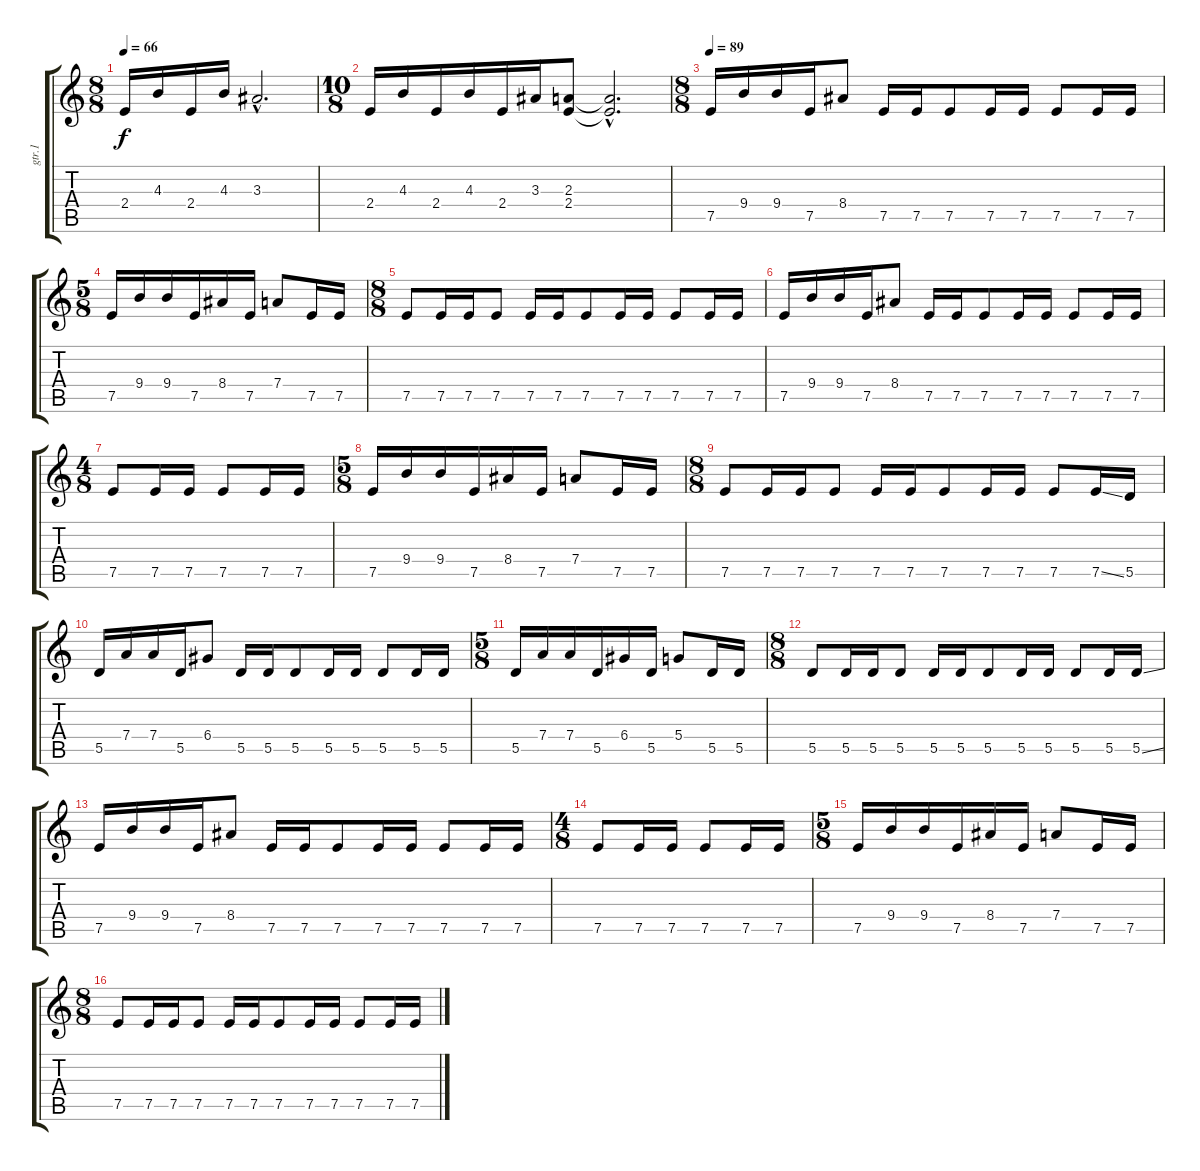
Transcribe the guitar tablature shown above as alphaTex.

\track ("gtr.1" "gtr.1") {instrument electricguitarclean}
\staff {score tabs}
\tuning (E4 B3 G3 D3 A2 E2) {hide}
\ts (8 8)
\tempo 66
\clef g2
\ks c
2.4.16{dy f} 4.3.16 2.4.16 4.3.16 3.3{hac}.2{d} |
\ts (10 8)
2.4.16 4.3.16 2.4.16 4.3.16 2.4.16 3.3.16 (2.3 2.4).8 (2.3{hac t} 2.4{hac t}).2{d} |
\ts (8 8)
\tempo 89
7.5.16{instrument overdrivenguitar} 9.4.16 9.4.16 7.5.16 8.4.8 7.5.16 7.5.16 7.5.8 7.5.16 7.5.16 7.5.8 7.5.16 7.5.16 |
\ts (5 8)
7.5.16 9.4.16 9.4.16 7.5.16 8.4.16 7.5.16 7.4.8 7.5.16 7.5.16 |
\ts (8 8)
7.5.8 7.5.16 7.5.16 7.5.8 7.5.16 7.5.16 7.5.8 7.5.16 7.5.16 7.5.8 7.5.16 7.5.16 |
7.5.16 9.4.16 9.4.16 7.5.16 8.4.8 7.5.16 7.5.16 7.5.8 7.5.16 7.5.16 7.5.8 7.5.16 7.5.16 |
\ts (4 8)
7.5.8 7.5.16 7.5.16 7.5.8 7.5.16 7.5.16 |
\ts (5 8)
7.5.16 9.4.16 9.4.16 7.5.16 8.4.16 7.5.16 7.4.8 7.5.16 7.5.16 |
\ts (8 8)
7.5.8 7.5.16 7.5.16 7.5.8 7.5.16 7.5.16 7.5.8 7.5.16 7.5.16 7.5.8 7.5{ss}.16 5.5.16 |
5.5.16 7.4.16 7.4.16 5.5.16 6.4.8 5.5.16 5.5.16 5.5.8 5.5.16 5.5.16 5.5.8 5.5.16 5.5.16 |
\ts (5 8)
5.5.16 7.4.16 7.4.16 5.5.16 6.4.16 5.5.16 5.4.8 5.5.16 5.5.16 |
\ts (8 8)
5.5.8 5.5.16 5.5.16 5.5.8 5.5.16 5.5.16 5.5.8 5.5.16 5.5.16 5.5.8 5.5.16 5.5{ss}.16 |
7.5.16 9.4.16 9.4.16 7.5.16 8.4.8 7.5.16 7.5.16 7.5.8 7.5.16 7.5.16 7.5.8 7.5.16 7.5.16 |
\ts (4 8)
7.5.8 7.5.16 7.5.16 7.5.8 7.5.16 7.5.16 |
\ts (5 8)
7.5.16 9.4.16 9.4.16 7.5.16 8.4.16 7.5.16 7.4.8 7.5.16 7.5.16 |
\ts (8 8)
7.5.8 7.5.16 7.5.16 7.5.8 7.5.16 7.5.16 7.5.8 7.5.16 7.5.16 7.5.8 7.5.16 7.5.16
